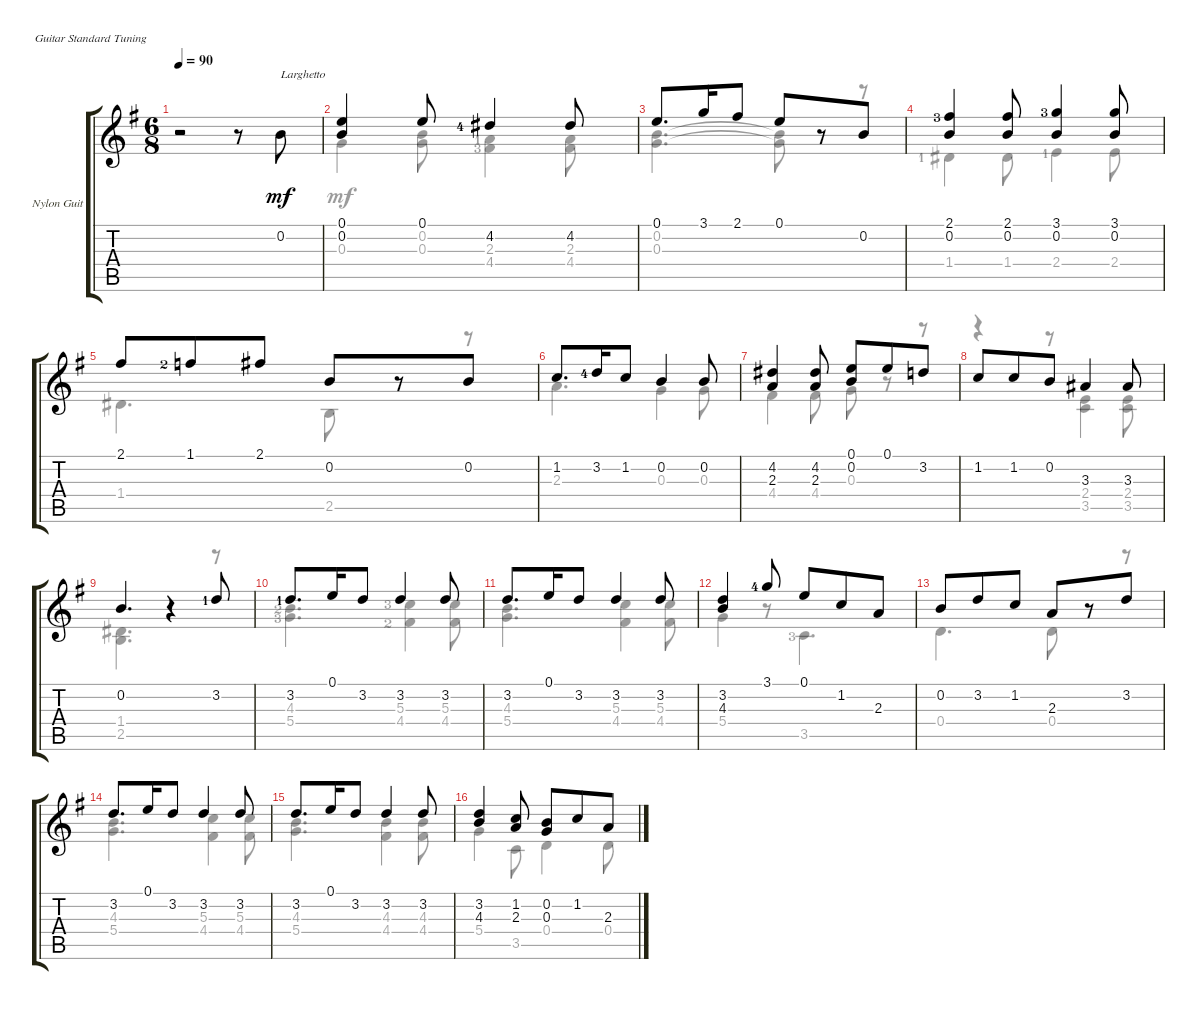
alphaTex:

\defaultSystemsLayout 4
\bracketExtendMode groupsimilarinstruments
\firstSystemTrackNameOrientation horizontal
\otherSystemsTrackNameOrientation horizontal
\track ("Nylon Guitar" "Nylon Guit") {instrument acousticguitarsteel}
\staff {score tabs}
\tuning (E4 B3 G3 D3 A2 E2)
\voice
\ts (6 8)
\tempo 90
\clef g2
\ks eminor
r.2{dy mf instrument acousticguitarsteel} r.8 0.2.8{txt "Larghetto"} |
(0.1 0.2).4 0.1.8 4.2{lf 5}.4 4.2.8 |
0.1.8{d} 3.1.16 2.1.8 0.1.8 r.8 0.2.8 |
(2.1{lf 4} 0.2).4 (2.1 0.2).8 (3.1{lf 4} 0.2).4 (3.1 0.2).8 |
2.1.8 1.1{lf 3}.8 2.1.8 0.2.8 r.8 0.2.8 |
1.2.8{d} 3.2{lf 5}.16 1.2.8 0.2.4 0.2.8 |
(4.2 2.3).4 (4.2 2.3).8 (0.1 0.2).8 0.1.8 3.2.8 |
1.2.8 1.2.8 0.2.8 3.3.4 3.3.8 |
0.2.4{d} r.4 3.2{lf 2}.8 |
3.2{lf 2}.8{d} 0.1.16 3.2.8 3.2.4 3.2.8 |
3.2.8{d} 0.1.16 3.2.8 3.2.4 3.2.8 |
(3.2 4.3).4 3.1{lf 5}.8 0.1.8 1.2.8 2.3.8 |
0.2.8 3.2.8 1.2.8 2.3.8 r.8 3.2.8 |
3.2.8{d} 0.1.16 3.2.8 3.2.4 3.2.8 |
3.2.8{d} 0.1.16 3.2.8 3.2.4 3.2.8 |
(3.2 4.3).4 (1.2 2.3).8 (0.2 0.3).8 1.2.8 2.3.8
\voice
\clef g2
\ottava regular
\simile none
\ks eminor
|
0.3.4 (0.3 0.2).8 (2.3{lf 2} 4.4{lf 4}).4 (4.4 2.3).8 |
(0.2 0.3).4{d} (0.3{t} 0.2{t}).8 r.8 r.8 |
1.4{lf 2}.4 1.4.8 2.4{lf 2}.4 2.4.8 |
1.4.4{d} 2.5.8 r.8 r.8 |
2.3.4{d} 0.3.4 0.3.8 |
4.4.4 4.4.8 0.3.8 r.8 r.8 |
r.4 r.8 (3.5 2.4).4 (2.4 3.5).8 |
(1.4 2.5).4{d} r.4 r.8 |
(4.3{lf 3} 5.4{lf 4}).4{d} (5.3{lf 4} 4.4{lf 3}).4 (5.3 4.4).8 |
(4.3 5.4).4{d} (5.3 4.4).4 (5.3 4.4).8 |
5.4.4 r.8 3.5{lf 4}.4{d} |
0.4.4{d} 0.4.8 r.8 r.8 |
(4.3 5.4).4{d} (5.3 4.4).4 (4.4 5.3).8 |
(4.3 5.4).4{d} (4.3 4.4).4 (4.4 4.3).8 |
5.4.4 3.5.8 0.4.4 0.4.8
